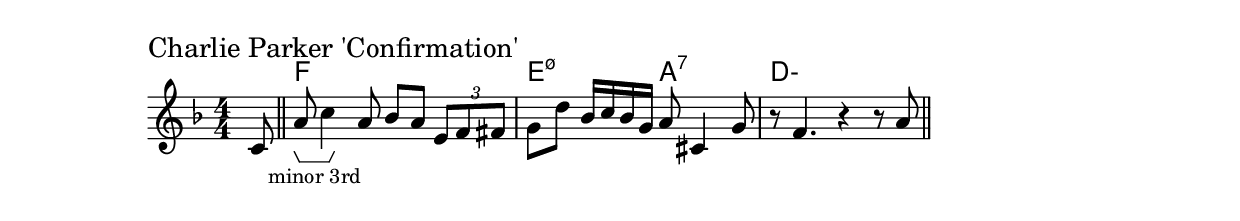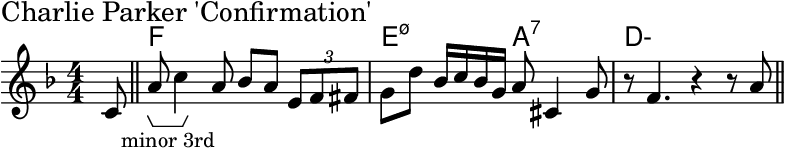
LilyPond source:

\version "2.24.4"
\language "english"
#(ly:set-option 'crop #t)
\score {
  \midi {
    \tempo 4=140
  }
  \layout {
    \context {
      \Score
      \omit BarNumber
    }
    \context {
      \Voice
      \consists Horizontal_bracket_engraver
    }
  }
  {
    <<
    \chords{
      \set noChordSymbol = ""
      \set minorChordModifier = \markup { "-" }
      \skip \ppp % spacer to set voice volume
      r8 | f1 | e2:m7.5- a2:7 | d1:min
    }
    \new Staff {
      \key f \major
      \numericTimeSignature
      \time 4/4
      \clef treble
      {
        \sectionLabel "Charlie Parker 'Confirmation'"
        \relative {
          \skip \ff % spacer to set voice volume
          \partial 8 c'8
          \bar "||"
          \once\override HorizontalBracketText.text = "minor 3rd"
          a'8 \startGroup c4 \stopGroup a8 bf a \tuplet 3/2 { e f fs } |
          g8 d' bf16 c bf g a8 cs,4 g'8 |
          r8 f4. r4 r8 a8
          \bar "||"
        }
      }
    }
    >>
  }
}
